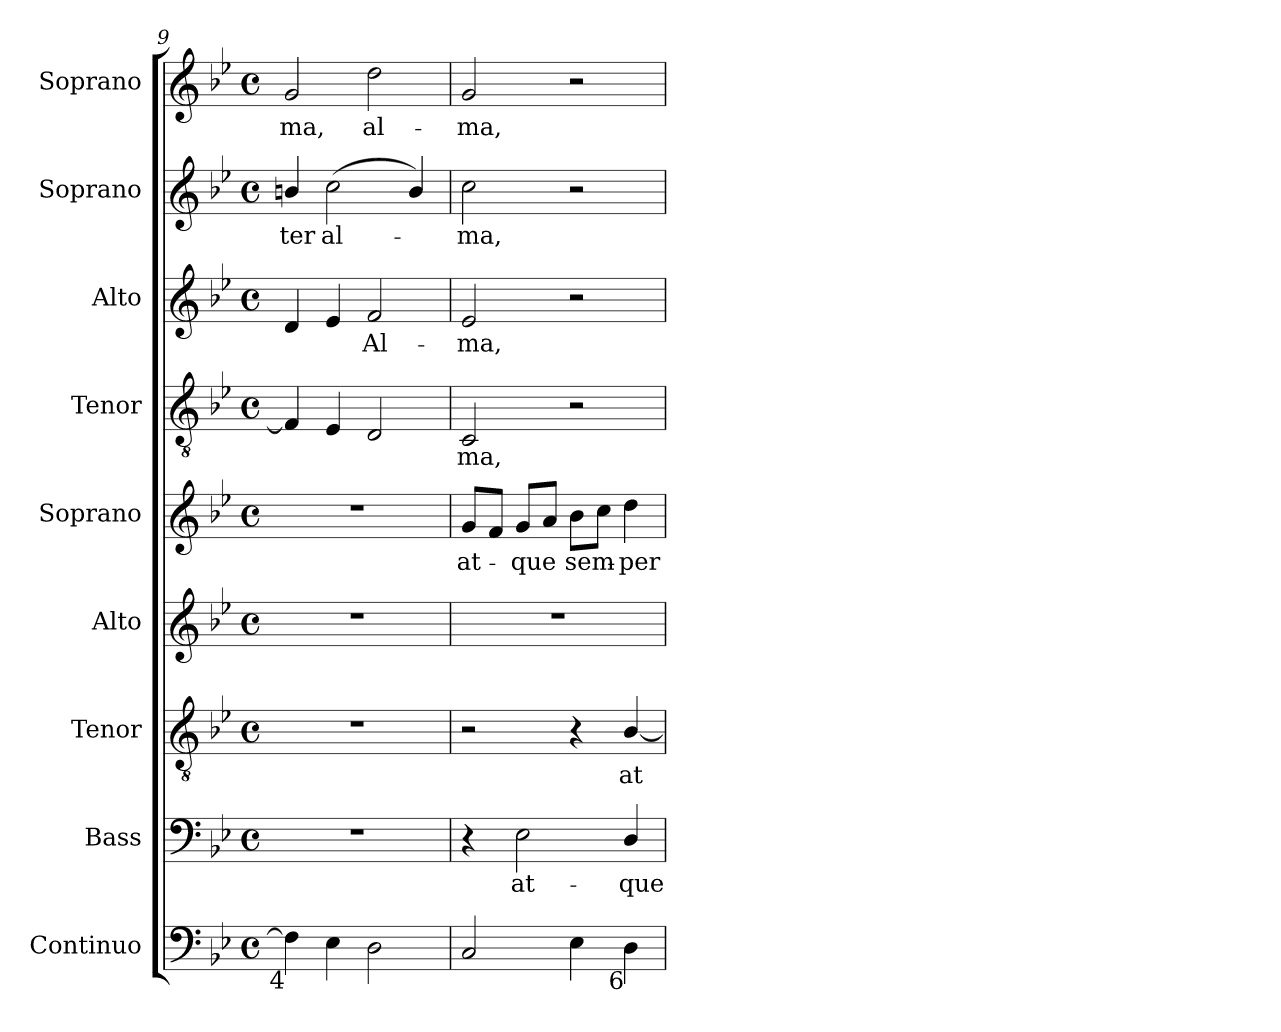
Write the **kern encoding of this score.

**kern	**kern	**text	**kern	**text	**kern	**kern	**text	**kern	**text	**kern	**text	**kern	**text	**kern	**text
*part9	*part8	*part8	*part7	*part7	*part6	*part5	*part5	*part4	*part4	*part3	*part3	*part2	*part2	*part1	*part1
*staff9	*staff8	*staff8	*staff7	*staff7	*staff6	*staff5	*staff5	*staff4	*staff4	*staff3	*staff3	*staff2	*staff2	*staff1	*staff1
*I"Continuo	*I"Bass	*	*I"Tenor	*	*I"Alto	*I"Soprano	*	*I"Tenor	*	*I"Alto	*	*I"Soprano	*	*I"Soprano	*
*I'Cont.	*I'B.	*	*I'T.	*	*I'A.	*I'S.	*	*I'T.	*	*I'A.	*	*I'S.	*	*I'S.	*
*clefF4	*clefF4	*	*clefGv2	*	*clefG2	*clefG2	*	*clefGv2	*	*clefG2	*	*clefG2	*	*clefG2	*
*	*	*	*ITrd7c12	*	*	*	*	*ITrd7c12	*	*	*	*	*	*	*
*k[b-e-]	*k[b-e-]	*	*k[b-e-]	*	*k[b-e-]	*k[b-e-]	*	*k[b-e-]	*	*k[b-e-]	*	*k[b-e-]	*	*k[b-e-]	*
*B-:	*B-:	*	*B-:	*	*B-:	*B-:	*	*B-:	*	*B-:	*	*B-:	*	*B-:	*
*M4/4	*M4/4	*	*M4/4	*	*M4/4	*M4/4	*	*M4/4	*	*M4/4	*	*M4/4	*	*M4/4	*
*met(c)	*met(c)	*	*met(c)	*	*met(c)	*met(c)	*	*met(c)	*	*met(c)	*	*met(c)	*	*met(c)	*
=9	=9	=9	=9	=9	=9	=9	=9	=9	=9	=9	=9	=9	=9	=9	=9
!	!	!	!	!	!	!	!	!	!	!	!	!	!LO:LY:b:color=#000000	!	!
!LO:TX:b:rj:t=4	!	!	!	!	!	!	!	!	!	!	!	!	!	!	!
!	!	!	!	!	!	!	!	!	!	!	!	!	!	!	!LO:LY:b:color=#000000
4Fi\]	1r	.	1r	.	1r	1r	.	4FFi/]	.	4di/	.	4bni/	-ter	2gi/	-ma,
!	!	!	!	!	!	!	!	!	!	!	!	!	!LO:LY:b:color=#000000	!	!
4E-i\	.	.	.	.	.	.	.	4EE-i/	.	4e-i/	.	(2cci\	al-	.	.
!	!	!	!	!	!	!	!	!	!	!	!LO:LY:b:color=#000000	!	!	!	!
!	!	!	!	!	!	!	!	!	!	!	!	!	!	!	!LO:LY:b:color=#000000
2Di\	.	.	.	.	.	.	.	2DDi/	.	2fi/	Al-	.	.	2ddi\	al-
.	.	.	.	.	.	.	.	.	.	.	.	4bi/)	.	.	.
=10	=10	=10	=10	=10	=10	=10	=10	=10	=10	=10	=10	=10	=10	=10	=10
!	!	!	!	!	!	!	!LO:LY:b:color=#000000	!	!	!	!	!	!	!	!
!	!	!	!	!	!	!	!	!	!LO:LY:b:color=#000000	!	!	!	!	!	!
!	!	!	!	!	!	!	!	!	!	!	!LO:LY:b:color=#000000	!	!	!	!
!	!	!	!	!	!	!	!	!	!	!	!	!	!LO:LY:b:color=#000000	!	!
!	!	!	!	!	!	!	!	!	!	!	!	!	!	!	!LO:LY:b:color=#000000
2Ci/	4r	.	2r	.	1r	8gi/L	at-	2CCi/	-ma,	2e-i/	-ma,	2cci\	-ma,	2gi/	-ma,
.	.	.	.	.	.	8fi/J	.	.	.	.	.	.	.	.	.
!	!	!LO:LY:b:color=#000000	!	!	!	!	!	!	!	!	!	!	!	!	!
!	!	!	!	!	!	!	!LO:LY:b:color=#000000	!	!	!	!	!	!	!	!
.	2E-i\	at-	.	.	.	8gi/L	-que	.	.	.	.	.	.	.	.
.	.	.	.	.	.	8ai/J	.	.	.	.	.	.	.	.	.
!	!	!	!	!	!	!	!LO:LY:b:color=#000000	!	!	!	!	!	!	!	!
4E-i\	.	.	4r	.	.	8b-i\L	sem-	2r	.	2r	.	2r	.	2r	.
.	.	.	.	.	.	8cci\J	.	.	.	.	.	.	.	.	.
!	!	!LO:LY:b:color=#000000	!	!	!	!	!	!	!	!	!	!	!	!	!
!	!	!	!	!LO:LY:b:color=#000000	!	!	!	!	!	!	!	!	!	!	!
!LO:TX:b:rj:t=6	!	!	!	!	!	!	!	!	!	!	!	!	!	!	!
!	!	!	!	!	!	!	!LO:LY:b:color=#000000	!	!	!	!	!	!	!	!
4Di\	4Di/	-que	[4BB-i/	at-	.	4ddi\	-per	.	.	.	.	.	.	.	.
=	=	=	=	=	=	=	=	=	=	=	=	=	=	=	=
*-	*-	*-	*-	*-	*-	*-	*-	*-	*-	*-	*-	*-	*-	*-	*-
